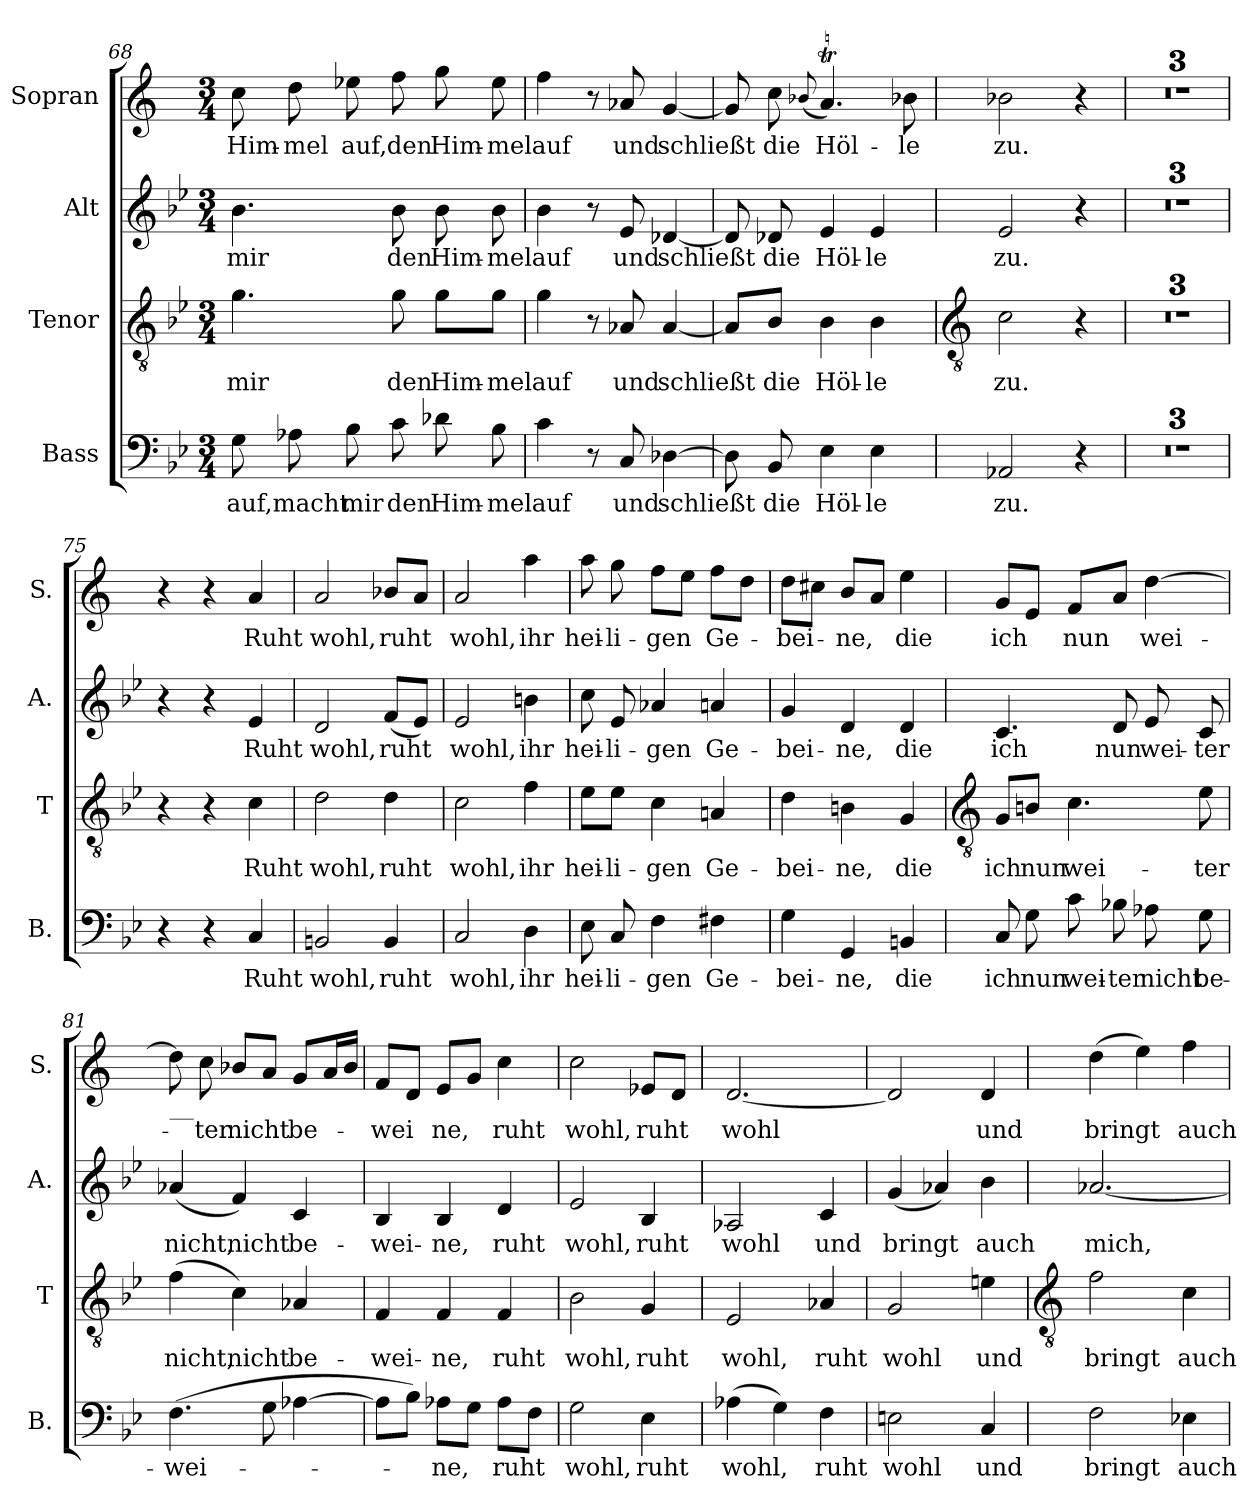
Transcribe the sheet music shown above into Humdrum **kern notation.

**kern	**text	**kern	**text	**kern	**text	**kern	**text
*part4	*part4	*part3	*part3	*part2	*part2	*part1	*part1
*staff4	*staff4	*staff3	*staff3	*staff2	*staff2	*staff1	*staff1
*I"Bass	*	*I"Tenor	*	*I"Alt	*	*I"Sopran	*
*I'B.	*	*I'T	*	*I'A.	*	*I'S.	*
*clefF4	*	*clefGv2	*	*clefG2	*	*clefG2	*
*	*	*	*	*	*	*ITrd1c2	*
*k[b-e-]	*	*k[b-e-]	*	*k[b-e-]	*	*k[b-e-]	*
*B-:	*	*B-:	*	*B-:	*	*B-:	*
*M3/4	*	*M3/4	*	*M3/4	*	*M3/4	*
=68	=68	=68	=68	=68	=68	=68	=68
!	!LO:LY:b	!	!LO:LY:b	!	!LO:LY:b	!	!LO:LY:b
8G	auf,	4.g	mir	4.b-	mir	8b-	Him-
!	!LO:LY:b	!	!	!	!	!	!LO:LY:b
8A-X	macht	.	.	.	.	8cc	-mel
!	!LO:LY:b	!	!	!	!	!	!LO:LY:b
8B-	mir	.	.	.	.	8dd-X	auf,
!	!LO:LY:b	!	!LO:LY:b	!	!LO:LY:b	!	!LO:LY:b
8c	den	8g	den	8b-	den	8ee-	den
!	!LO:LY:b	!	!LO:LY:b	!	!LO:LY:b	!	!LO:LY:b
8d-X	Him-	8g\L	Him-	8b-	Him-	8ff	Him-
!	!LO:LY:b	!	!LO:LY:b	!	!LO:LY:b	!	!LO:LY:b
8B-	-mel	8g\J	-mel	8b-	-mel	8dd-	-mel
=69	=69	=69	=69	=69	=69	=69	=69
!	!LO:LY:b	!	!LO:LY:b	!	!LO:LY:b	!	!LO:LY:b
4c	auf	4g	auf	4b-	auf	4ee-	auf
8r	.	8r	.	8r	.	8r	.
!	!LO:LY:b	!	!LO:LY:b	!	!LO:LY:b	!	!LO:LY:b
8C	und	8A-X	und	8e-	und	8g-X	und
!	!LO:LY:b	!	!LO:LY:b	!	!LO:LY:b	!	!LO:LY:b
[4D-X	schließt	[4A-	schließt	[4d-X	schließt	[4f	schließt
=70	=70	=70	=70	=70	=70	=70	=70
8D-]	.	8A-/L]	.	8d-]	.	8f]	.
!	!LO:LY:b	!	!LO:LY:b	!	!LO:LY:b	!	!LO:LY:b
8BB-	die	8B-/J	die	8d-	die	8b-	die
.	.	.	.	.	.	(<8qqa-X/	.
!	!LO:LY:b	!	!LO:LY:b	!	!LO:LY:b	!	!LO:LY:b
4E-	Höl-	4B-	Höl-	4e-	Höl-	4.gT)	Höl-
!	!LO:LY:b	!	!LO:LY:b	!	!LO:LY:b	!	!
4E-	-le	4B-	-le	4e-	-le	.	.
!	!	!	!	!	!	!	!LO:LY:b
.	.	.	.	.	.	8a-	-le
!!LO:LB:g=z
=71	=71	=71	=71	=71	=71	=71	=71
*	*	*clefGv2	*	*	*	*	*
!	!LO:LY:b	!	!LO:LY:b	!	!LO:LY:b	!	!LO:LY:b
2AA-X	zu.	2c	zu.	2e-	zu.	2a-X	zu.
4r	.	4r	.	4r	.	4r	.
=72	=72	=72	=72	=72	=72	=72	=72
2.r	.	2.r	.	2.r	.	2.r	.
=73	=73	=73	=73	=73	=73	=73	=73
2.r	.	2.r	.	2.r	.	2.r	.
=74	=74	=74	=74	=74	=74	=74	=74
2.r	.	2.r	.	2.r	.	2.r	.
=75	=75	=75	=75	=75	=75	=75	=75
4r	.	4r	.	4r	.	4r	.
4r	.	4r	.	4r	.	4r	.
!	!LO:LY:b	!	!LO:LY:b	!	!LO:LY:b	!	!LO:LY:b
4C	Ruht	4c	Ruht	4e-	Ruht	4g	Ruht
=76	=76	=76	=76	=76	=76	=76	=76
!	!LO:LY:b	!	!LO:LY:b	!	!LO:LY:b	!	!LO:LY:b
2BBn	wohl,	2d	wohl,	2d	wohl,	2g	wohl,
!	!LO:LY:b	!	!LO:LY:b	!	!LO:LY:b	!	!LO:LY:b
4BB	ruht	4d	ruht	(<8fL	ruht	8a-XL	ruht
.	.	.	.	8e-J)	.	8gJ	.
=77	=77	=77	=77	=77	=77	=77	=77
!	!LO:LY:b	!	!LO:LY:b	!	!LO:LY:b	!	!LO:LY:b
2C	wohl,	2c	wohl,	2e-	wohl,	2g	wohl,
!	!LO:LY:b	!	!LO:LY:b	!	!LO:LY:b	!	!LO:LY:b
4D	ihr	4f	ihr	4bn	ihr	4gg	ihr
=78	=78	=78	=78	=78	=78	=78	=78
!	!LO:LY:b	!	!LO:LY:b	!	!LO:LY:b	!	!LO:LY:b
8E-	hei-	8e-\L	hei-	8cc	hei-	8gg	hei-
!	!LO:LY:b	!	!LO:LY:b	!	!LO:LY:b	!	!LO:LY:b
8C	-li-	8e-\J	-li-	8e-	-li-	8ff	-li-
!	!LO:LY:b	!	!LO:LY:b	!	!LO:LY:b	!	!LO:LY:b
4F	-gen	4c	-gen	4a-X	-gen	8ee-L	-gen
.	.	.	.	.	.	8ddJ	.
!	!LO:LY:b	!	!LO:LY:b	!	!LO:LY:b	!	!LO:LY:b
4F#X	Ge-	4An	Ge-	4an	Ge-	8ee-L	Ge-
.	.	.	.	.	.	8ccJ	.
=79	=79	=79	=79	=79	=79	=79	=79
!	!LO:LY:b	!	!LO:LY:b	!	!LO:LY:b	!	!LO:LY:b
4G	-bei-	4d	-bei-	4g	-bei-	8ccL	-bei-
.	.	.	.	.	.	8bnJ	.
!	!LO:LY:b	!	!LO:LY:b	!	!LO:LY:b	!	!LO:LY:b
4GG	-ne,	4Bn	-ne,	4d	-ne,	8aL	-ne,
.	.	.	.	.	.	8gJ	.
!	!LO:LY:b	!	!LO:LY:b	!	!LO:LY:b	!	!LO:LY:b
4BBn	die	4G	die	4d	die	4dd	die
!!LO:LB:g=z
=80	=80	=80	=80	=80	=80	=80	=80
*	*	*clefGv2	*	*	*	*	*
!	!LO:LY:b	!	!LO:LY:b	!	!LO:LY:b	!	!LO:LY:b
8C	ich	8G/L	ich	4.c	ich	8fL	ich
!	!LO:LY:b	!	!LO:LY:b	!	!	!	!
8G	nun	8Bn/J	nun	.	.	8dJ	.
!	!LO:LY:b	!	!LO:LY:b	!	!	!	!LO:LY:b
8c	wei-	4.c	wei-	.	.	8e-L	nun
!	!LO:LY:b	!	!	!	!LO:LY:b	!	!
8B-X	-ter	.	.	8d	nun	8gJ	.
!	!LO:LY:b	!	!	!	!LO:LY:b	!	!LO:LY:b
8A-X	nicht	.	.	8e-	wei-	[4cc	wei-
!	!LO:LY:b	!	!LO:LY:b	!	!LO:LY:b	!	!
8G	be-	8e-	-ter	8c	-ter	.	.
=81	=81	=81	=81	=81	=81	=81	=81
!	!	!	!	!	!	!LO:TX:b:t=__	!
!	!LO:LY:b	!	!LO:LY:b	!	!LO:LY:b	!	!
(>4.F	-wei-	(>4f	nicht,	(<4a-X	nicht,	8cc]	.
!	!	!	!	!	!	!	!LO:LY:b
.	.	.	.	.	.	8b-	-ter
!	!	!	!LO:LY:b	!	!LO:LY:b	!	!LO:LY:b
.	.	4c)	nicht	4f)	nicht	8a-XL	nicht
8G	.	.	.	.	.	8gJ	.
!	!	!	!LO:LY:b	!	!LO:LY:b	!	!LO:LY:b
[4A-X	.	4A-X	be-	4c	be-	8fL	be-
.	.	.	.	.	.	16gL	.
.	.	.	.	.	.	16a-JJ	.
=82	=82	=82	=82	=82	=82	=82	=82
!	!	!	!LO:LY:b	!	!LO:LY:b	!	!LO:LY:b
8A-L]	.	4F	-wei-	4B-	-wei-	8e-L	-wei
8B-J)	.	.	.	.	.	8cJ	.
!	!LO:LY:b	!	!LO:LY:b	!	!LO:LY:b	!	!LO:LY:b
8A-L	-ne,	4F	-ne,	4B-	ne,	8dL	ne,
8GJ	.	.	.	.	.	8fJ	.
!	!LO:LY:b	!	!LO:LY:b	!	!LO:LY:b	!	!LO:LY:b
8A-L	ruht	4F	ruht	4d	ruht	4b-	ruht
8FJ	.	.	.	.	.	.	.
=83	=83	=83	=83	=83	=83	=83	=83
!	!LO:LY:b	!	!LO:LY:b	!	!LO:LY:b	!	!LO:LY:b
2G	wohl,	2B-	wohl,	2e-	wohl,	2b-	wohl,
!	!LO:LY:b	!	!LO:LY:b	!	!LO:LY:b	!	!LO:LY:b
4E-	ruht	4G	ruht	4B-	ruht	8d-XL	ruht
.	.	.	.	.	.	8cJ	.
=84	=84	=84	=84	=84	=84	=84	=84
!	!LO:LY:b	!	!LO:LY:b	!	!LO:LY:b	!	!LO:LY:b
(>4A-X	wohl,	2E-	wohl,	2A-X	wohl	[2.c	wohl
4G)	.	.	.	.	.	.	.
!	!LO:LY:b	!	!LO:LY:b	!	!LO:LY:b	!	!
4F	ruht	4A-X	ruht	4c	und	.	.
=85	=85	=85	=85	=85	=85	=85	=85
!	!LO:LY:b	!	!LO:LY:b	!	!LO:LY:b	!	!
2En	wohl	2G	wohl	(<4g	bringt	2c]	.
.	.	.	.	4a-X)	.	.	.
!	!LO:LY:b	!	!LO:LY:b	!	!LO:LY:b	!	!LO:LY:b
4C	und	4en	und	4b-	auch	4c	und
!!LO:LB:g=z
=86	=86	=86	=86	=86	=86	=86	=86
*	*	*clefGv2	*	*	*	*	*
!	!LO:LY:b	!	!LO:LY:b	!	!LO:LY:b	!	!LO:LY:b
2F	bringt	2f	bringt	[2.a-X	mich,	(>4cc	bringt
.	.	.	.	.	.	4dd)	.
!	!LO:LY:b	!	!LO:LY:b	!	!	!	!LO:LY:b
4E-X	auch	4c	auch	.	.	4ee-	auch
=	=	=	=	=	=	=	=
*-	*-	*-	*-	*-	*-	*-	*-
